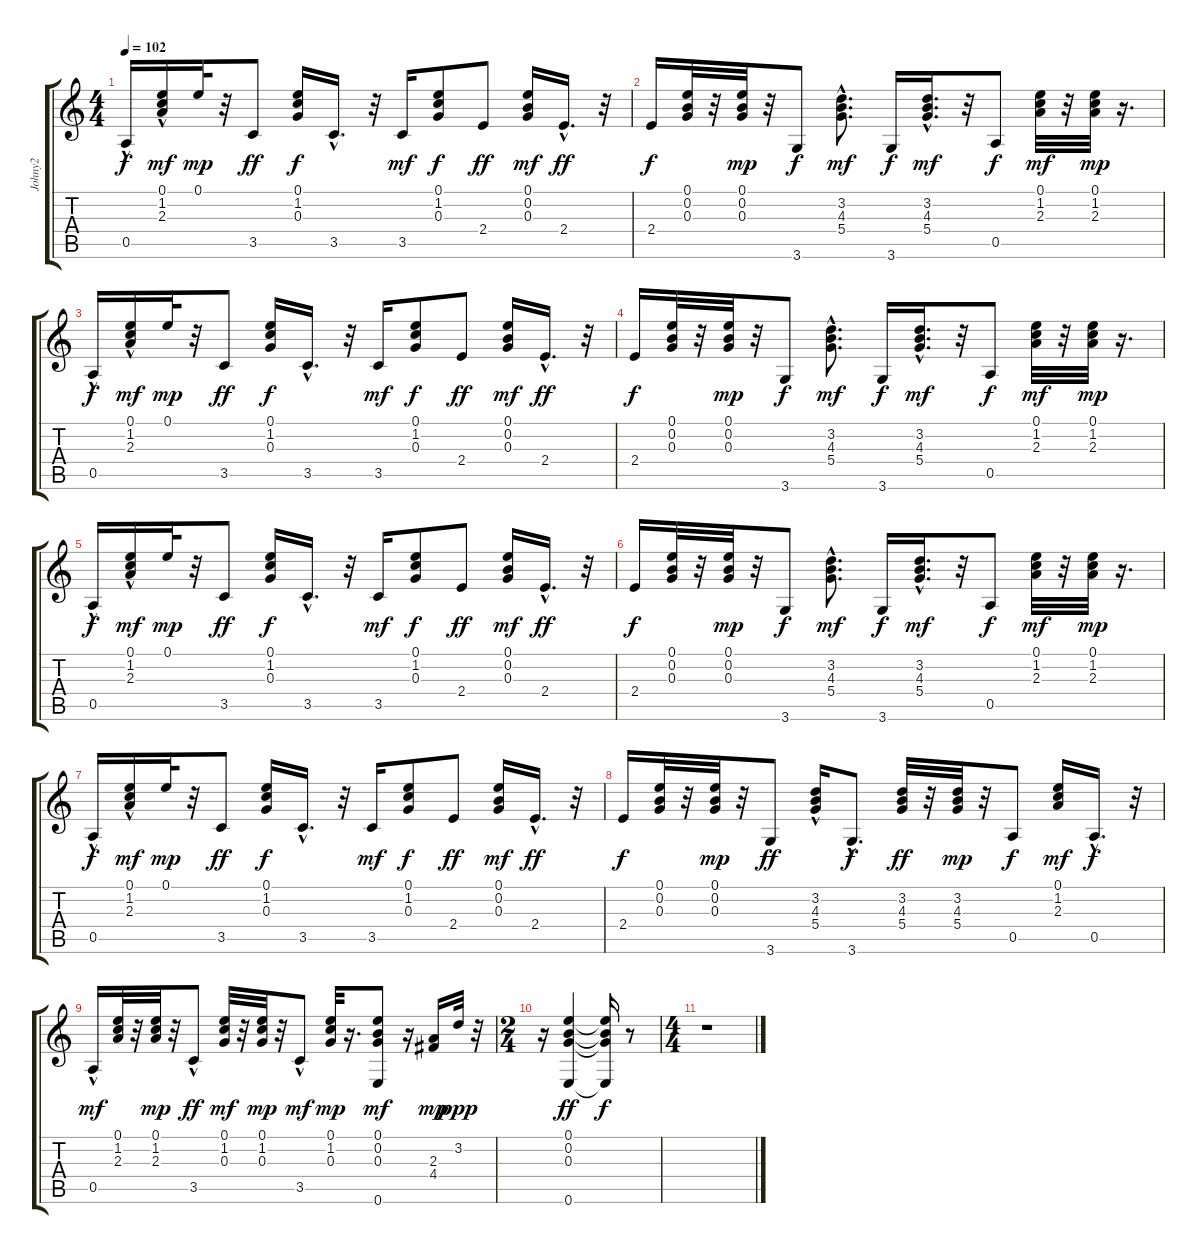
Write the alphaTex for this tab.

\track ("Johny2" "Johny2") {instrument acousticguitarsteel}
\staff {score tabs}
\tuning (E4 B3 G3 D3 A2 E2) {hide}
\ts (4 4)
\tempo 102
\clef g2
\ks c
0.5{hac}.16{dy f} (0.1 1.2{hac} 2.3{hac}).16{dy mf} 0.1.32{dy mp} r.32 3.5.8{dy ff} (0.1 1.2 0.3).16{dy f} 3.5{hac}.16{d} r.32 3.5.16{dy mf} (0.1 1.2 0.3).8{dy f} 2.4.8{dy ff} (0.1 0.2 0.3).16{dy mf} 2.4{hac}.16{d dy ff} r.32 |
2.4.16{dy f} (0.1 0.2 0.3).32 r.32 (0.1 0.2 0.3).32{dy mp} r.32 3.6.8{dy f} (3.2 4.3{hac} 5.4{hac}).8{d dy mf} 3.6.16{dy f} (3.2{hac} 4.3{hac} 5.4{hac}).16{d dy mf} r.32 0.5.8{dy f} (0.1 1.2 2.3).32{dy mf} r.32 (0.1 1.2 2.3).32{dy mp} r.16{d} |
0.5{hac}.16{dy f} (0.1 1.2{hac} 2.3{hac}).16{dy mf} 0.1.32{dy mp} r.32 3.5.8{dy ff} (0.1 1.2 0.3).16{dy f} 3.5{hac}.16{d} r.32 3.5.16{dy mf} (0.1 1.2 0.3).8{dy f} 2.4.8{dy ff} (0.1 0.2 0.3).16{dy mf} 2.4{hac}.16{d dy ff} r.32 |
2.4.16{dy f} (0.1 0.2 0.3).32 r.32 (0.1 0.2 0.3).32{dy mp} r.32 3.6.8{dy f} (3.2 4.3{hac} 5.4{hac}).8{d dy mf} 3.6.16{dy f} (3.2{hac} 4.3{hac} 5.4{hac}).16{d dy mf} r.32 0.5.8{dy f} (0.1 1.2 2.3).32{dy mf} r.32 (0.1 1.2 2.3).32{dy mp} r.16{d} |
0.5{hac}.16{dy f} (0.1 1.2{hac} 2.3{hac}).16{dy mf} 0.1.32{dy mp} r.32 3.5.8{dy ff} (0.1 1.2 0.3).16{dy f} 3.5{hac}.16{d} r.32 3.5.16{dy mf} (0.1 1.2 0.3).8{dy f} 2.4.8{dy ff} (0.1 0.2 0.3).16{dy mf} 2.4{hac}.16{d dy ff} r.32 |
2.4.16{dy f} (0.1 0.2 0.3).32 r.32 (0.1 0.2 0.3).32{dy mp} r.32 3.6.8{dy f} (3.2 4.3{hac} 5.4{hac}).8{d dy mf} 3.6.16{dy f} (3.2{hac} 4.3{hac} 5.4{hac}).16{d dy mf} r.32 0.5.8{dy f} (0.1 1.2 2.3).32{dy mf} r.32 (0.1 1.2 2.3).32{dy mp} r.16{d} |
0.5{hac}.16{dy f} (0.1 1.2{hac} 2.3{hac}).16{dy mf} 0.1.32{dy mp} r.32 3.5.8{dy ff} (0.1 1.2 0.3).16{dy f} 3.5{hac}.16{d} r.32 3.5.16{dy mf} (0.1 1.2 0.3).8{dy f} 2.4.8{dy ff} (0.1 0.2 0.3).16{dy mf} 2.4{hac}.16{d dy ff} r.32 |
2.4.16{dy f} (0.1 0.2 0.3).32 r.32 (0.1 0.2 0.3).32{dy mp} r.32 3.6.8{dy ff} (3.2{hac} 4.3{hac} 5.4{hac}).16 3.6{hac}.8{d dy f} (3.2 4.3 5.4).32{dy ff} r.32 (3.2 4.3 5.4).32{dy mp} r.32 0.5.8{dy f} (0.1 1.2 2.3).16{dy mf} 0.5{hac}.16{d dy f} r.32 |
0.5{hac}.16{dy mf} (0.1 1.2 2.3).32 r.32 (0.1 1.2 2.3).32{dy mp} r.32 3.5{hac}.8{dy ff} (0.1 1.2 0.3).32{dy mf} r.32 (0.1 1.2 0.3).32{dy mp} r.32 3.5{hac}.8{dy mf} (0.1 1.2 0.3).32{dy mp} r.16{d} (0.1 0.2 0.3 0.6).8{dy mf} r.16 (2.3 4.4).16{dy mp} 3.2.32{dy ppp} r.32 |
\ts (2 4)
r.16 (0.1 0.2 0.3 0.6).4{dy ff} (0.1{t} 0.2{t} 0.3{t} 0.6{t}).16{dy f} r.8 |
\ts (4 4)
r.1
